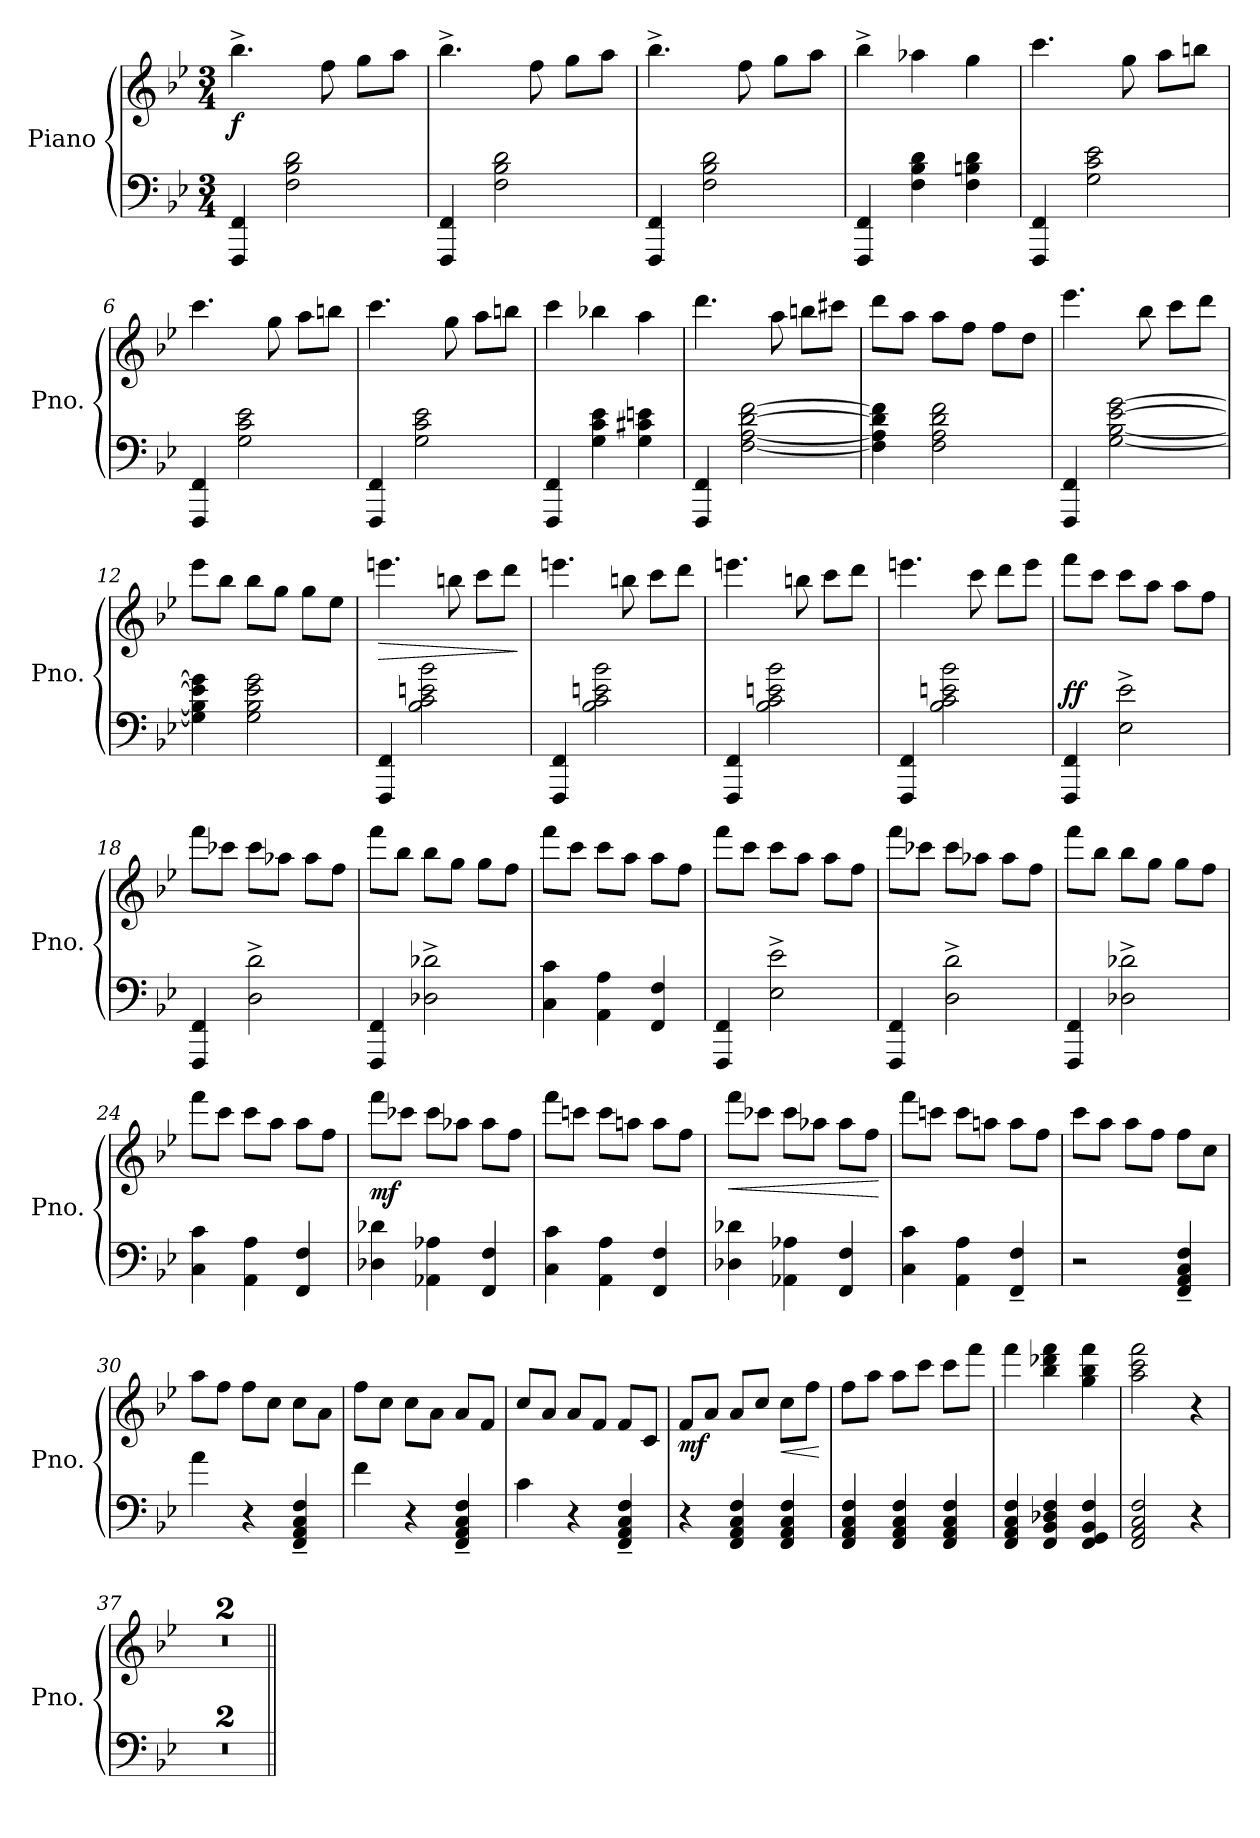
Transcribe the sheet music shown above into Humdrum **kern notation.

**kern	**kern	**dynam
*part1	*part1	*part1
*staff2	*staff1	*staff1/2
*I"Piano	*	*
*I'Pno.	*	*
*clefF4	*clefG2	*
*k[b-e-]	*k[b-e-]	*
*M3/4	*M3/4	*
*MM240	*MM240	*
=1	=1	=1
!	!	!LO:DY:b
4FFF/ 4FF/	4.bb-^\	f
2F\ 2B-\ 2d\	.	.
.	8ff\	.
.	8gg\L	.
.	8aa\J	.
=2	=2	=2
4FFF/ 4FF/	4.bb-^\	.
2F\ 2B-\ 2d\	.	.
.	8ff\	.
.	8gg\L	.
.	8aa\J	.
=3	=3	=3
4FFF/ 4FF/	4.bb-^\	.
2F\ 2B-\ 2d\	.	.
.	8ff\	.
.	8gg\L	.
.	8aa\J	.
=4	=4	=4
4FFF/ 4FF/	4bb-^\	.
4F\ 4B-\ 4d\	4aa-X\	.
4F\ 4Bn\ 4d\	4gg\	.
=5	=5	=5
4FFF/ 4FF/	4.ccc\	.
2G\ 2c\ 2e-\	.	.
.	8gg\	.
.	8aa\L	.
.	8bbn\J	.
=6	=6	=6
4FFF/ 4FF/	4.ccc\	.
2G\ 2c\ 2e-\	.	.
.	8gg\	.
.	8aa\L	.
.	8bbn\J	.
!!LO:LB:g=z
=7	=7	=7
4FFF/ 4FF/	4.ccc\	.
2G\ 2c\ 2e-\	.	.
.	8gg\	.
.	8aa\L	.
.	8bbn\J	.
=8	=8	=8
4FFF/ 4FF/	4ccc\	.
4G\ 4c\ 4e-\	4bb-X\	.
4G\ 4c#X\ 4en\	4aa\	.
=9	=9	=9
4FFF/ 4FF/	4.ddd\	.
[2F\ [2A\ [2d\ [2f\	.	.
.	8aa\	.
.	8bbn\L	.
.	8ccc#X\J	.
=10	=10	=10
4F\] 4A\] 4d\] 4f\]	8ddd\L	.
.	8aa\J	.
2F\ 2A\ 2d\ 2f\	8aa\L	.
.	8ff\J	.
.	8ff\L	.
.	8dd\J	.
=11	=11	=11
4FFF/ 4FF/	4.eee-\	.
[2G\ [2B-\ [2e-\ [2g\	.	.
.	8bb-\	.
.	8ccc\L	.
.	8ddd\J	.
=12	=12	=12
4G\] 4B-\] 4e-\] 4g\]	8eee-\L	.
.	8bb-\J	.
2G\ 2B-\ 2e-\ 2g\	8bb-\L	.
.	8gg\J	.
.	8gg\L	.
.	8ee-\J	.
!!LO:LB:g=z
=13	=13	=13
!	!	!LO:HP:b
4FFF/ 4FF/	4.eeen\	>
2B-\ 2c\ 2en\ 2b-\	.	.
.	8bbn\	.
.	8ccc\L	.
.	8ddd\J	.
.	.	]
=14	=14	=14
4FFF/ 4FF/	4.eeen\	.
2B-\ 2c\ 2en\ 2b-\	.	.
.	8bbn\	.
.	8ccc\L	.
.	8ddd\J	.
=15	=15	=15
4FFF/ 4FF/	4.eeen\	.
2B-\ 2c\ 2en\ 2b-\	.	.
.	8bbn\	.
.	8ccc\L	.
.	8ddd\J	.
=16	=16	=16
4FFF/ 4FF/	4.eeen\	.
2B-\ 2c\ 2en\ 2b-\	.	.
.	8ccc\	.
.	8ddd\L	.
.	8eee\J	.
=17	=17	=17
!	!	!LO:DY:a=2
4FFF/ 4FF/	8fff\L	ff
.	8ccc\J	.
2E-\^ 2e-\^	8ccc\L	.
.	8aa\J	.
.	8aa\L	.
.	8ff\J	.
=18	=18	=18
4FFF/ 4FF/	8fff\L	.
.	8ccc-X\J	.
2D\^ 2d\^	8ccc-\L	.
.	8aa-X\J	.
.	8aa-\L	.
.	8ff\J	.
!!LO:LB:g=z
=19	=19	=19
4FFF/ 4FF/	8fff\L	.
.	8bb-\J	.
2D-X\^ 2d-X\^	8bb-\L	.
.	8gg\J	.
.	8gg\L	.
.	8ff\J	.
=20	=20	=20
4C\ 4c\	8fff\L	.
.	8ccc\J	.
4AA\ 4A\	8ccc\L	.
.	8aa\J	.
4FF/ 4F/	8aa\L	.
.	8ff\J	.
=21	=21	=21
4FFF/ 4FF/	8fff\L	.
.	8ccc\J	.
2E-\^ 2e-\^	8ccc\L	.
.	8aa\J	.
.	8aa\L	.
.	8ff\J	.
=22	=22	=22
4FFF/ 4FF/	8fff\L	.
.	8ccc-X\J	.
2D\^ 2d\^	8ccc-\L	.
.	8aa-X\J	.
.	8aa-\L	.
.	8ff\J	.
=23	=23	=23
4FFF/ 4FF/	8fff\L	.
.	8bb-\J	.
2D-X\^ 2d-X\^	8bb-\L	.
.	8gg\J	.
.	8gg\L	.
.	8ff\J	.
=24	=24	=24
4C\ 4c\	8fff\L	.
.	8ccc\J	.
4AA\ 4A\	8ccc\L	.
.	8aa\J	.
4FF/ 4F/	8aa\L	.
.	8ff\J	.
!!LO:LB:g=z
=25	=25	=25
!	!	!LO:DY:b
4D-X\ 4d-X\	8fff\L	mf
.	8ccc-X\J	.
4AA-X\ 4A-X\	8ccc-\L	.
.	8aa-X\J	.
4FF/ 4F/	8aa-\L	.
.	8ff\J	.
=26	=26	=26
4C\ 4c\	8fff\L	.
.	8cccn\J	.
4AA\ 4A\	8ccc\L	.
.	8aan\J	.
4FF/ 4F/	8aa\L	.
.	8ff\J	.
=27	=27	=27
!	!	!LO:HP:b
4D-X\ 4d-X\	8fff\L	<
.	8ccc-X\J	.
4AA-X\ 4A-X\	8ccc-\L	.
.	8aa-X\J	.
4FF/ 4F/	8aa-\L	.
.	8ff\J	.
.	.	[
=28	=28	=28
4C\ 4c\	8fff\L	.
.	8cccn\J	.
4AA\ 4A\	8ccc\L	.
.	8aan\J	.
4FF/~ 4F/~	8aa\L	.
.	8ff\J	.
=29	=29	=29
2r	8ccc\L	.
.	8aa\J	.
.	8aa\L	.
.	8ff\J	.
4FF/~ 4AA/~ 4C/~ 4F/~	8ff\L	.
.	8cc\J	.
!!LO:PB:g=z
=30	=30	=30
4a\	8aa\L	.
.	8ff\J	.
4r	8ff\L	.
.	8cc\J	.
4FF/~ 4AA/~ 4C/~ 4F/~	8cc\L	.
.	8a\J	.
=31	=31	=31
4f\	8ff\L	.
.	8cc\J	.
4r	8cc\L	.
.	8a\J	.
4FF/~ 4AA/~ 4C/~ 4F/~	8a/L	.
.	8f/J	.
=32	=32	=32
4c\	8cc/L	.
.	8a/J	.
4r	8a/L	.
.	8f/J	.
4FF/~ 4AA/~ 4C/~ 4F/~	8f/L	.
.	8c/J	.
=33	=33	=33
!	!	!LO:DY:b
4r	8f/L	mf
.	8a/J	.
4FF/ 4AA/ 4C/ 4F/	8a/L	.
.	8cc/J	.
!	!	!LO:HP:b
4FF/ 4AA/ 4C/ 4F/	8cc\L	<
.	8ff\J	.
.	.	[
=34	=34	=34
4FF/ 4AA/ 4C/ 4F/	8ff\L	.
.	8aa\J	.
4FF/ 4AA/ 4C/ 4F/	8aa\L	.
.	8ccc\J	.
4FF/ 4AA/ 4C/ 4F/	8ccc\L	.
.	8fff\J	.
=35	=35	=35
4FF/ 4AA/ 4C/ 4F/	4fff\	.
4FF/ 4BB-/ 4D-X/ 4F/	4bb-\ 4ddd-X\ 4fff\	.
4FF/ 4GG/ 4BB-/ 4F/	4gg\ 4bb-\ 4fff\	.
!!LO:LB:g=z
=36	=36	=36
2FF/ 2AA/ 2C/ 2F/	2aa\ 2ccc\ 2fff\	.
4r	4r	.
=37	=37	=37
2.r	2.r	.
=38	=38	=38
2.r	2.r	.
=||	=||	=||
*-	*-	*-
